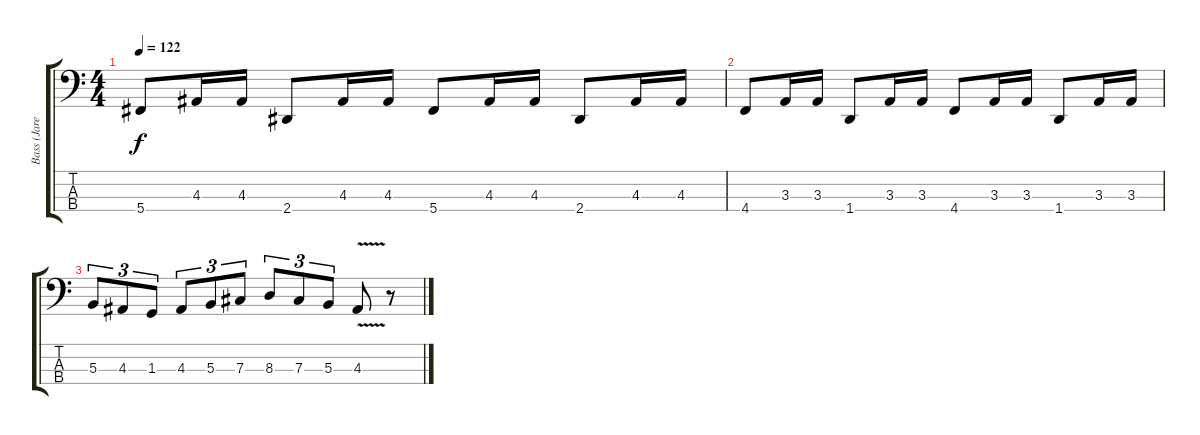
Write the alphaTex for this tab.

\track ("Bass (Jared Anderson)" "Bass (Jare") {instrument electricbasspick}
\staff {score tabs}
\tuning (E2 B1 Gb1 Db1) {hide}
\ts (4 4)
\tempo 122
\clef f4
\ks c
5.4.8{dy f} 4.3.16 4.3.16 2.4.8 4.3.16 4.3.16 5.4.8 4.3.16 4.3.16 2.4.8 4.3.16 4.3.16 |
4.4.8 3.3.16 3.3.16 1.4.8 3.3.16 3.3.16 4.4.8 3.3.16 3.3.16 1.4.8 3.3.16 3.3.16 |
5.3.8{tu (3 2)} 4.3.8{tu (3 2)} 1.3.8{tu (3 2)} 4.3.8{tu (3 2)} 5.3.8{tu (3 2)} 7.3.8{tu (3 2)} 8.3.8{tu (3 2)} 7.3.8{tu (3 2)} 5.3.8{tu (3 2)} 4.3{v}.8 r.8
